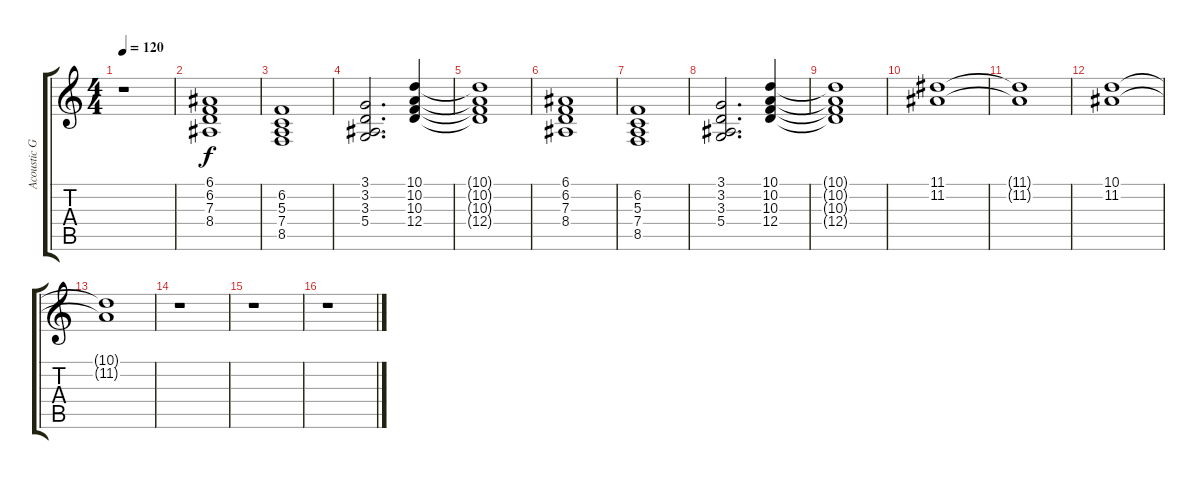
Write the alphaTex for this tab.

\track ("Acoustic Grand Piano" "Acoustic G") {instrument acousticgrandpiano}
\staff {score tabs}
\tuning (E4 B3 G3 D3 A2 E2) {hide}
\ts (4 4)
\tempo 120
\clef g2
\ks c
r.1{dy f} |
(6.1 6.2 7.3 8.4).1 |
(6.2 5.3 7.4 8.5).1 |
(3.1 3.2 3.3 5.4).2{d} (10.1 10.2 10.3 12.4).4 |
(10.1{t} 10.2{t} 10.3{t} 12.4{t}).1 |
(6.1 6.2 7.3 8.4).1 |
(6.2 5.3 7.4 8.5).1 |
(3.1 3.2 3.3 5.4).2{d} (10.1 10.2 10.3 12.4).4 |
(10.1{t} 10.2{t} 10.3{t} 12.4{t}).1 |
(11.1 11.2).1 |
(11.1{t} 11.2{t}).1 |
(10.1 11.2).1 |
(10.1{t} 11.2{t}).1 |
r.1 |
r.1 |
r.1
